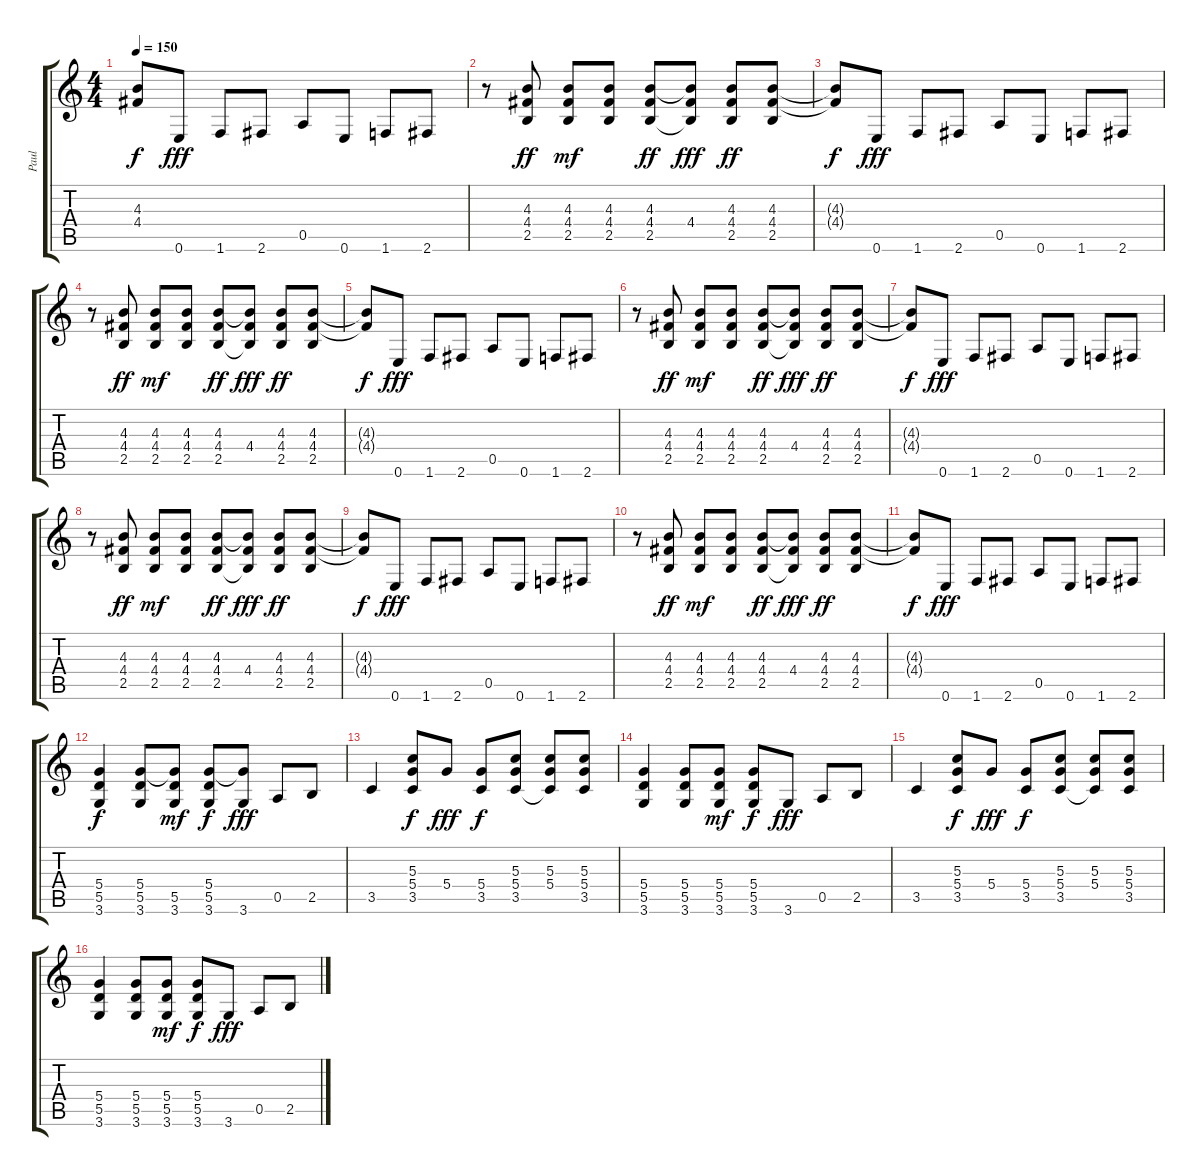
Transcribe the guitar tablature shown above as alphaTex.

\track ("Paul" "Paul") {instrument overdrivenguitar}
\staff {score tabs}
\tuning (E4 B3 G3 D3 A2 E2) {hide}
\ts (4 4)
\tempo 150
\clef g2
\ks c
(4.3{t} 4.4{t}).8{dy f} 0.6.8{dy fff} 1.6.8 2.6.8 0.5.8 0.6.8 1.6.8 2.6.8 |
r.8 (4.3 4.4 2.5).8{dy ff} (4.3 4.4 2.5).8{dy mf} (4.3 4.4 2.5).8 (4.3 4.4 2.5).8{dy ff} (4.3{t} 4.4 2.5{t}).8{dy fff} (4.3 4.4 2.5).8{dy ff} (4.3 4.4 2.5).8 |
(4.3{t} 4.4{t}).8{dy f} 0.6.8{dy fff} 1.6.8 2.6.8 0.5.8 0.6.8 1.6.8 2.6.8 |
r.8 (4.3 4.4 2.5).8{dy ff} (4.3 4.4 2.5).8{dy mf} (4.3 4.4 2.5).8 (4.3 4.4 2.5).8{dy ff} (4.3{t} 4.4 2.5{t}).8{dy fff} (4.3 4.4 2.5).8{dy ff} (4.3 4.4 2.5).8 |
(4.3{t} 4.4{t}).8{dy f} 0.6.8{dy fff} 1.6.8 2.6.8 0.5.8 0.6.8 1.6.8 2.6.8 |
r.8 (4.3 4.4 2.5).8{dy ff} (4.3 4.4 2.5).8{dy mf} (4.3 4.4 2.5).8 (4.3 4.4 2.5).8{dy ff} (4.3{t} 4.4 2.5{t}).8{dy fff} (4.3 4.4 2.5).8{dy ff} (4.3 4.4 2.5).8 |
(4.3{t} 4.4{t}).8{dy f} 0.6.8{dy fff} 1.6.8 2.6.8 0.5.8 0.6.8 1.6.8 2.6.8 |
r.8 (4.3 4.4 2.5).8{dy ff} (4.3 4.4 2.5).8{dy mf} (4.3 4.4 2.5).8 (4.3 4.4 2.5).8{dy ff} (4.3{t} 4.4 2.5{t}).8{dy fff} (4.3 4.4 2.5).8{dy ff} (4.3 4.4 2.5).8 |
(4.3{t} 4.4{t}).8{dy f} 0.6.8{dy fff} 1.6.8 2.6.8 0.5.8 0.6.8 1.6.8 2.6.8 |
r.8 (4.3 4.4 2.5).8{dy ff} (4.3 4.4 2.5).8{dy mf} (4.3 4.4 2.5).8 (4.3 4.4 2.5).8{dy ff} (4.3{t} 4.4 2.5{t}).8{dy fff} (4.3 4.4 2.5).8{dy ff} (4.3 4.4 2.5).8 |
(4.3{t} 4.4{t}).8{dy f} 0.6.8{dy fff} 1.6.8 2.6.8 0.5.8 0.6.8 1.6.8 2.6.8 |
(5.4 5.5 3.6).4{dy f} (5.4 5.5 3.6).8 (5.4{t} 5.5 3.6).8{dy mf} (5.4 5.5 3.6).8{dy f} (5.4{t} 3.6).8{dy fff} 0.5.8 2.5.8 |
3.5.4 (5.3 5.4 3.5).8{dy f} 5.4.8{dy fff} (5.4 3.5).8{dy f} (5.3 5.4 3.5).8 (5.3 5.4 3.5{t}).8 (5.3 5.4 3.5).8 |
(5.4 5.5 3.6).4 (5.4 5.5 3.6).8 (5.4 5.5 3.6).8{dy mf} (5.4 5.5 3.6).8{dy f} 3.6.8{dy fff} 0.5.8 2.5.8 |
3.5.4 (5.3 5.4 3.5).8{dy f} 5.4.8{dy fff} (5.4 3.5).8{dy f} (5.3 5.4 3.5).8 (5.3 5.4 3.5{t}).8 (5.3 5.4 3.5).8 |
(5.4 5.5 3.6).4 (5.4 5.5 3.6).8 (5.4 5.5 3.6).8{dy mf} (5.4 5.5 3.6).8{dy f} 3.6.8{dy fff} 0.5.8 2.5.8
